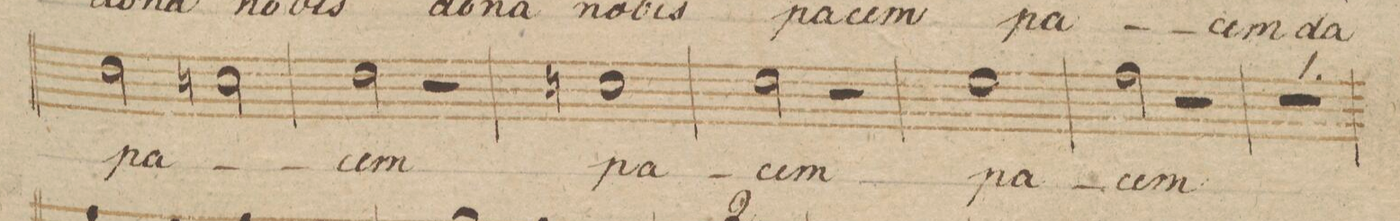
**kern	**text	**dynam
*I"Tenore.	*	*
*clefC4	*	*
*k[b-]	*	*
*met(c|)	*	*
*M2/2	*	*
2c\	pa-	.
2Bn\	.	.
=34	=34	=34
2c\	-cem	.
2r	.	.
=35	=35	=35
1Bn\	pa-	.
=36	=36	=36
2c\	-cem	.
2r	.	.
=37	=37	=37
1d\	pa-	.
=38	=38	=38
2e\	-cem	.
2r	.	.
=39	=39	=39
1r	.	.
=40	=40	=40
*-	*-	*-
